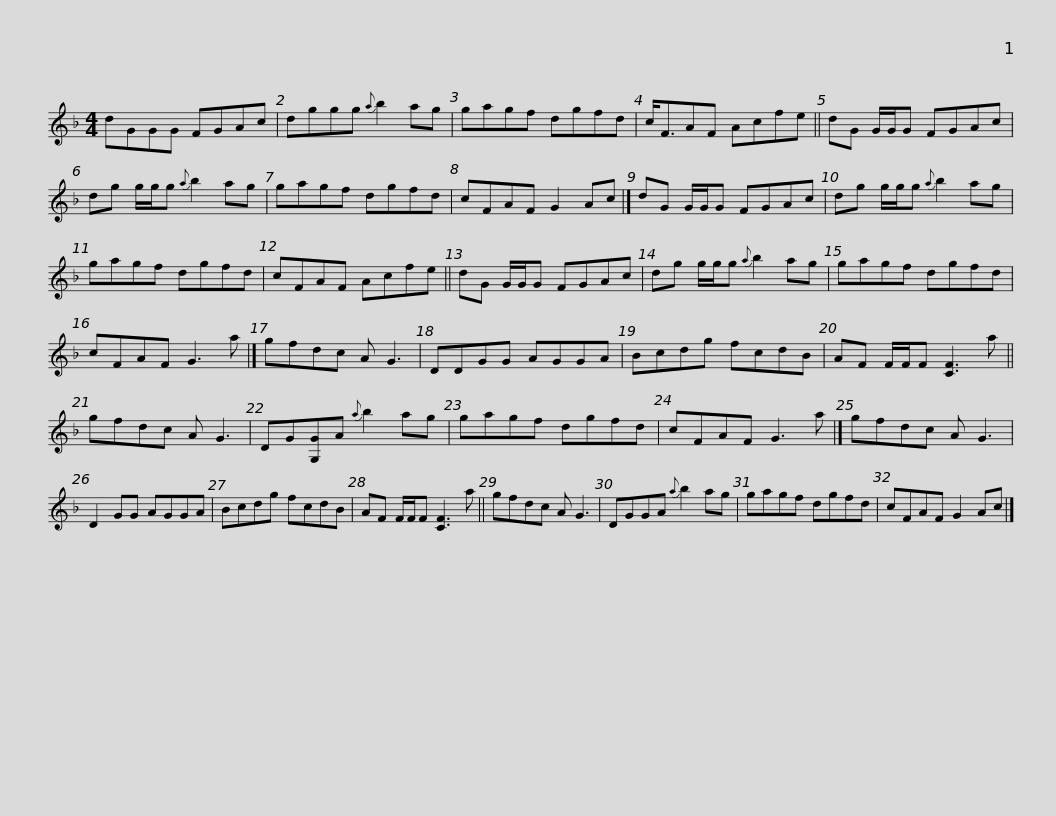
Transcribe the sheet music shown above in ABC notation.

X:1
L:1/8
M:4/4
I:linebreak $
K:F
V:1 treble
V:1
 dGGG FGAc | dggg{a} b2 ag | gagf dgfd | c<FAF Acfe || dG G/G/G FGAc |$ %5
 dg g/g/g{a} b2 ag | gagf dgfd | cFAF G2 Ac |] dG G/G/G FGAc | dg g/g/g{a} b2 ag |$ %10
 gagf dgfd | cFAF Acfe || dG G/G/G FGAc | dg g/g/g{a} b2 ag | gagf dgfd |$ %15
 cFAF G3 a |] gfdc A G3 | DDGG AGGA | Bcdg fcdB | AF F/F/F [CF]3 a || %20
 gfdc A G3 |$ DG[G,G]A{a} b2 ag | gagf dgfd | cFAF G3 a |] gfdc A G3 | %25
 D2 GG AGGA | Bcdg fcdB |$ AF F/F/F [CF]3 a || gfdc A G3 | DGGA{a} b2 ag | %30
 gagf dgfd | cFAF G2 Ac |] %32
